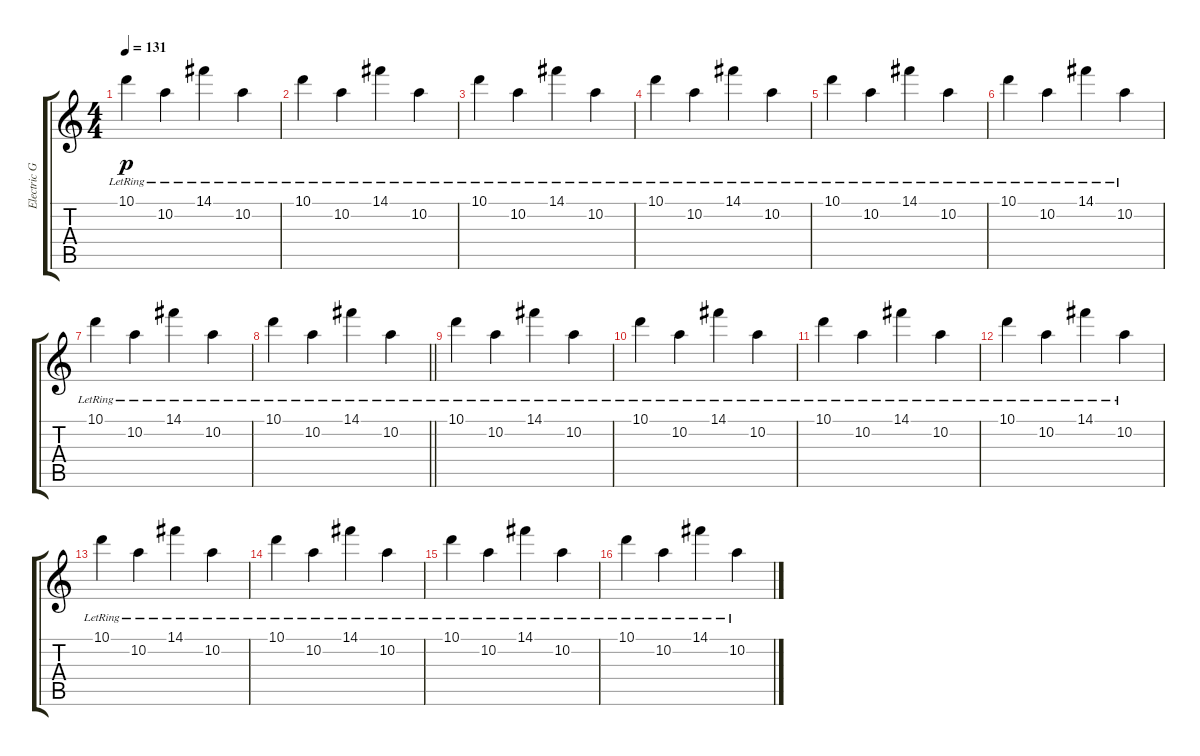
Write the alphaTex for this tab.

\track ("Electric Guitar (Clean)" "Electric G") {instrument electricguitarclean}
\staff {score tabs}
\tuning (E4 B3 G3 D3 A2 E2) {hide}
\ts (4 4)
\tempo 131
\clef g2
\ks c
10.1{lr}.4{dy p instrument electricguitarclean} 10.2{lr}.4 14.1{lr}.4 10.2{lr}.4 |
10.1{lr}.4 10.2{lr}.4 14.1{lr}.4 10.2{lr}.4 |
10.1{lr}.4 10.2{lr}.4 14.1{lr}.4 10.2{lr}.4 |
10.1{lr}.4 10.2{lr}.4 14.1{lr}.4 10.2{lr}.4 |
10.1{lr}.4 10.2{lr}.4 14.1{lr}.4 10.2{lr}.4 |
10.1{lr}.4 10.2{lr}.4 14.1{lr}.4 10.2{lr}.4 |
10.1{lr}.4 10.2{lr}.4 14.1{lr}.4 10.2{lr}.4 |
\barLineRight lightlight
10.1{lr}.4 10.2{lr}.4 14.1{lr}.4 10.2{lr}.4 |
10.1{lr}.4 10.2{lr}.4 14.1{lr}.4 10.2{lr}.4 |
10.1{lr}.4 10.2{lr}.4 14.1{lr}.4 10.2{lr}.4 |
10.1{lr}.4 10.2{lr}.4 14.1{lr}.4 10.2{lr}.4 |
10.1{lr}.4 10.2{lr}.4 14.1{lr}.4 10.2{lr}.4 |
10.1{lr}.4 10.2{lr}.4 14.1{lr}.4 10.2{lr}.4 |
10.1{lr}.4 10.2{lr}.4 14.1{lr}.4 10.2{lr}.4 |
10.1{lr}.4 10.2{lr}.4 14.1{lr}.4 10.2{lr}.4 |
10.1{lr}.4 10.2{lr}.4 14.1{lr}.4 10.2{lr}.4
